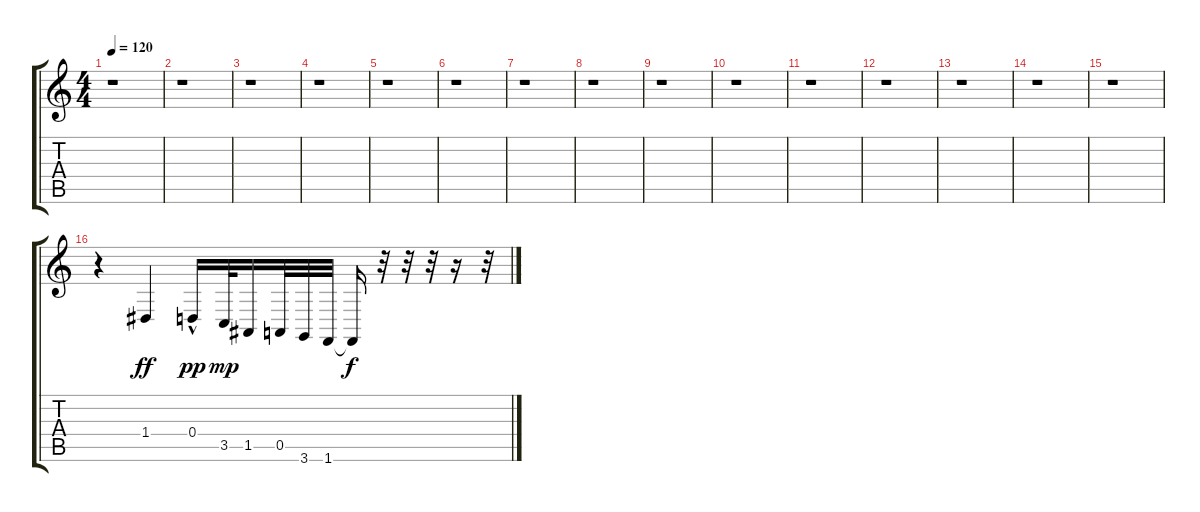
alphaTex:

\track "" {instrument trombone}
\staff {score tabs}
\tuning (E4 B3 G3 D3 A2 E2) {hide}
\ts (4 4)
\tempo 120
\clef g2
\ks c
r.1{dy mf} |
r.1 |
r.1 |
r.1 |
r.1 |
r.1 |
r.1 |
r.1 |
r.1 |
r.1 |
r.1 |
r.1 |
r.1 |
r.1 |
r.1 |
r.4 1.4.4{dy ff} 0.4{hac}.16{dy pp} 3.5.32{dy mp} 1.5.16 0.5.32 3.6.32 1.6.32 1.6{t}.16{dy f} r.32 r.32 r.32 r.16 r.32
